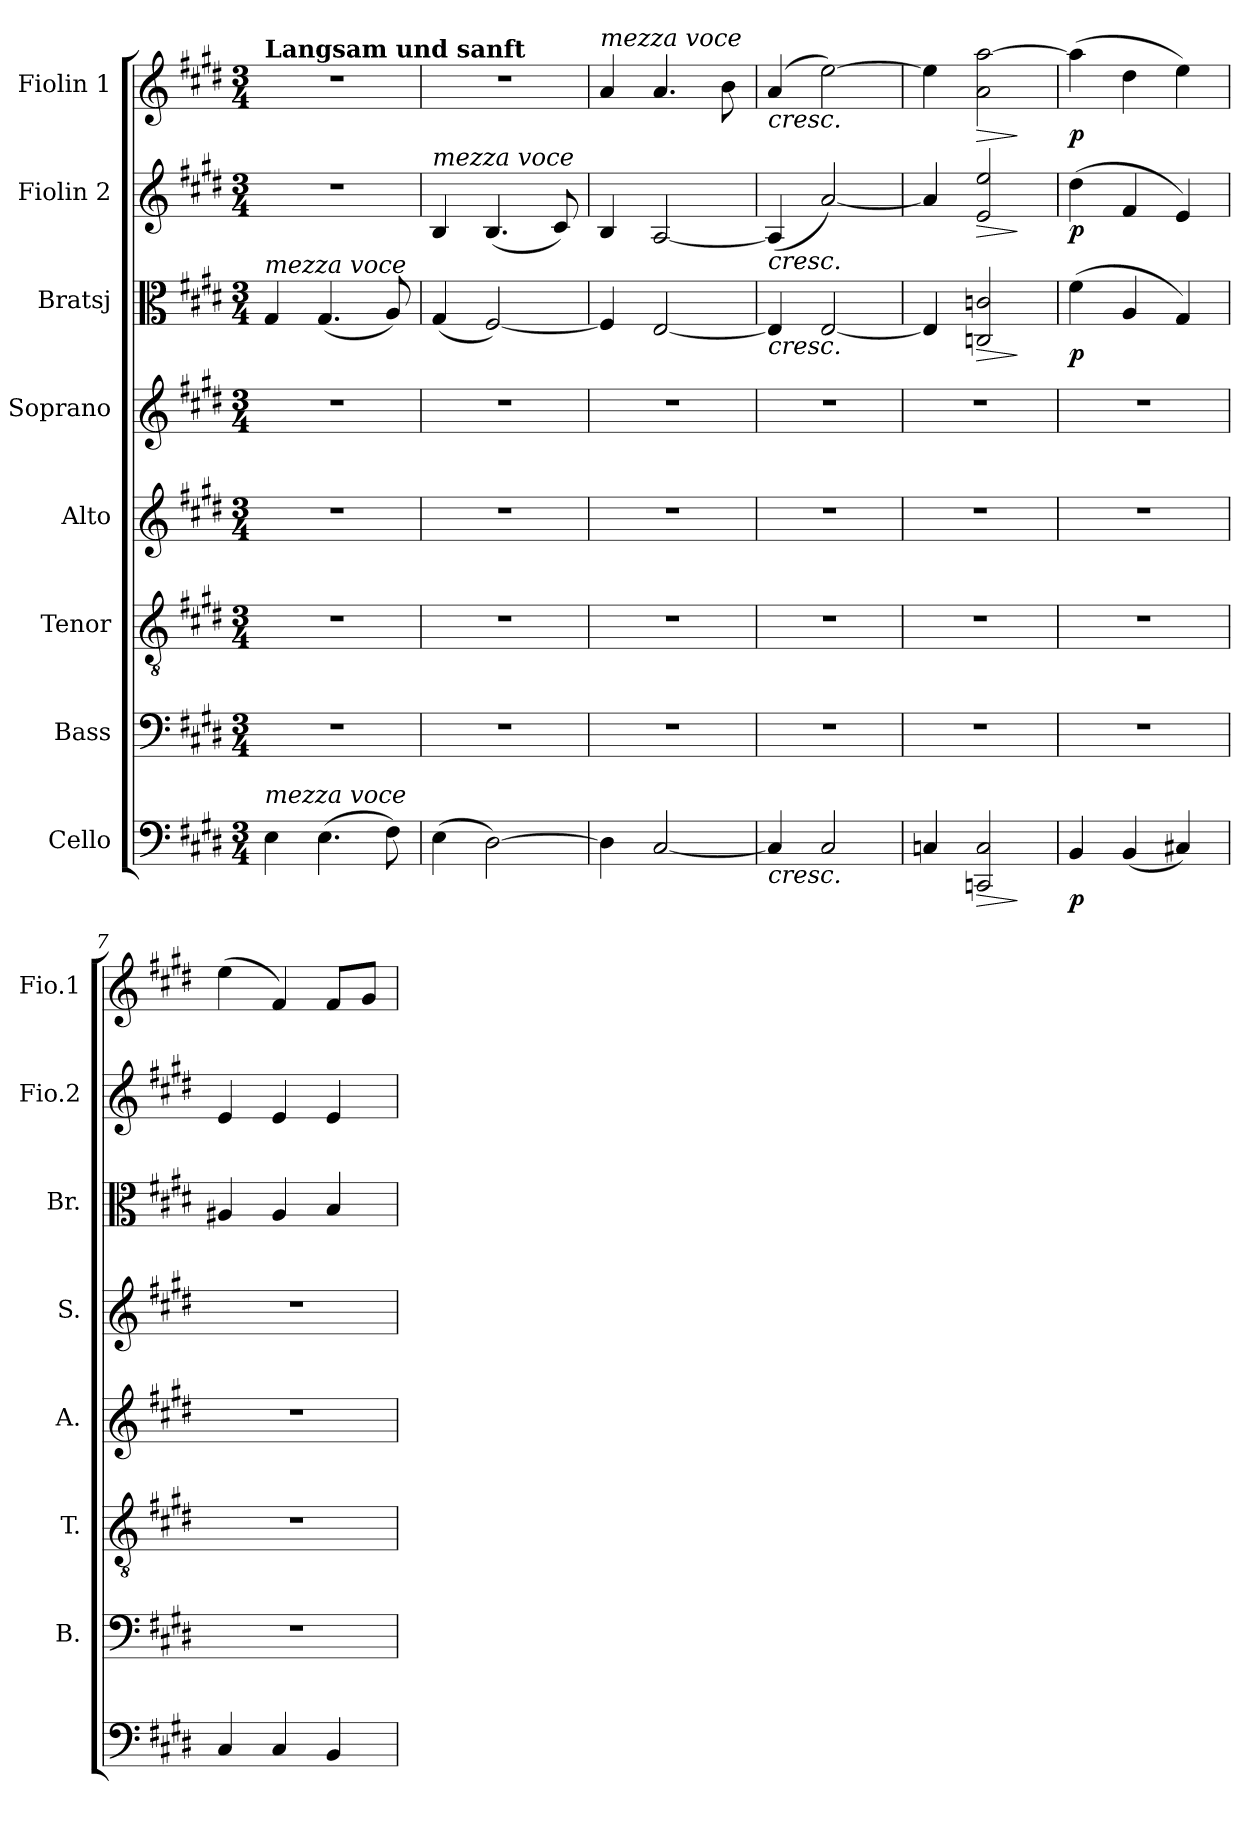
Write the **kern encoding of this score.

**kern	**dynam	**kern	**kern	**kern	**kern	**kern	**dynam	**kern	**dynam	**kern	**dynam
*part8	*part8	*part7	*part6	*part5	*part4	*part3	*part3	*part2	*part2	*part1	*part1
*staff8	*staff8	*staff7	*staff6	*staff5	*staff4	*staff3	*staff3	*staff2	*staff2	*staff1	*staff1
*I"Cello	*	*I"Bass	*I"Tenor	*I"Alto	*I"Soprano	*I"Bratsj	*	*I"Fiolin 2	*	*I"Fiolin 1	*
*	*	*I'B.	*I'T.	*I'A.	*I'S.	*I'Br.	*	*I'Fio.2	*	*I'Fio.1	*
*clefF4	*	*clefF4	*clefGv2	*clefG2	*clefG2	*clefC3	*	*clefG2	*	*clefG2	*
*k[f#c#g#d#]	*	*k[f#c#g#d#]	*k[f#c#g#d#]	*k[f#c#g#d#]	*k[f#c#g#d#]	*k[f#c#g#d#]	*	*k[f#c#g#d#]	*	*k[f#c#g#d#]	*
*M3/4	*	*M3/4	*M3/4	*M3/4	*M3/4	*M3/4	*	*M3/4	*	*M3/4	*
=1	=1	=1	=1	=1	=1	=1	=1	=1	=1	=1	=1
!	!	!	!	!	!	!	!	!	!	!LO:TX:a:B:t=Langsam und sanft	!
!	!	!	!	!	!	!LO:TX:a:i:t=mezza voce	!	!	!	!	!
!LO:TX:a:i:t=mezza voce	!	!	!	!	!	!	!	!	!	!	!
4E\	.	2.r	2.r	2.r	2.r	4G#/	.	2.r	.	2.r	.
(>4.E\	.	.	.	.	.	(<4.G#/	.	.	.	.	.
8F#\)	.	.	.	.	.	8A/)	.	.	.	.	.
=2	=2	=2	=2	=2	=2	=2	=2	=2	=2	=2	=2
!	!	!	!	!	!	!	!	!LO:TX:a:i:t=mezza voce	!	!	!
(>4E\	.	2.r	2.r	2.r	2.r	(<4G#/	.	4B/	.	2.r	.
[2D#\)	.	.	.	.	.	[2F#/)	.	(<4.B/	.	.	.
.	.	.	.	.	.	.	.	8c#/)	.	.	.
=3	=3	=3	=3	=3	=3	=3	=3	=3	=3	=3	=3
!	!	!	!	!	!	!	!	!	!	!LO:TX:a:i:t=mezza voce	!
4D#\]	.	2.r	2.r	2.r	2.r	4F#/]	.	4B/	.	4a/	.
[2C#/	.	.	.	.	.	[2E/	.	[2A/	.	4.a/	.
.	.	.	.	.	.	.	.	.	.	8b\	.
=4	=4	=4	=4	=4	=4	=4	=4	=4	=4	=4	=4
!	!	!	!	!	!	!	!	!	!	!LO:TX:b:i:t=cresc.	!
!	!	!	!	!	!	!	!	!LO:TX:b:i:t=cresc.	!	!	!
!	!	!	!	!	!	!LO:TX:b:i:t=cresc.	!	!	!	!	!
!LO:TX:b:i:t=cresc.	!	!	!	!	!	!	!	!	!	!	!
4C#/]	.	2.r	2.r	2.r	2.r	4E/]	.	(<4A/]	.	(>4a/	.
2C#/	.	.	.	.	.	[2E/	.	[2a/)	.	[2ee\)	.
=5	=5	=5	=5	=5	=5	=5	=5	=5	=5	=5	=5
4Cn/	.	2.r	2.r	2.r	2.r	4E/]	.	4a/]	.	4ee\]	.
!	!LO:HP:b	!	!	!	!	!	!LO:HP:b	!	!LO:HP:b	!	!LO:HP:b
2CCn/ 2C/	>	.	.	.	.	2Cn/ 2cn/	>	2e/ 2ee/	>	2a\ [2aa\	>
.	]	.	.	.	.	.	]	.	]	.	]
=6	=6	=6	=6	=6	=6	=6	=6	=6	=6	=6	=6
!	!LO:DY:b	!	!	!	!	!	!LO:DY:b	!	!LO:DY:b	!	!LO:DY:b
4BB/	p	2.r	2.r	2.r	2.r	(>4f#\	p	(>4dd#\	p	(>4aa\]	p
(<4BB/	.	.	.	.	.	4A/	.	4f#/	.	4dd#\	.
4C#X/)	.	.	.	.	.	4G#/)	.	4e/)	.	4ee\)	.
=7	=7	=7	=7	=7	=7	=7	=7	=7	=7	=7	=7
4C#/	.	2.r	2.r	2.r	2.r	4A#X/	.	4e/	.	(>4ee\	.
4C#/	.	.	.	.	.	4A#/	.	4e/	.	4f#/)	.
4BB/	.	.	.	.	.	4B/	.	4e/	.	8f#/L	.
.	.	.	.	.	.	.	.	.	.	8g#/J	.
=	=	=	=	=	=	=	=	=	=	=	=
*-	*-	*-	*-	*-	*-	*-	*-	*-	*-	*-	*-
